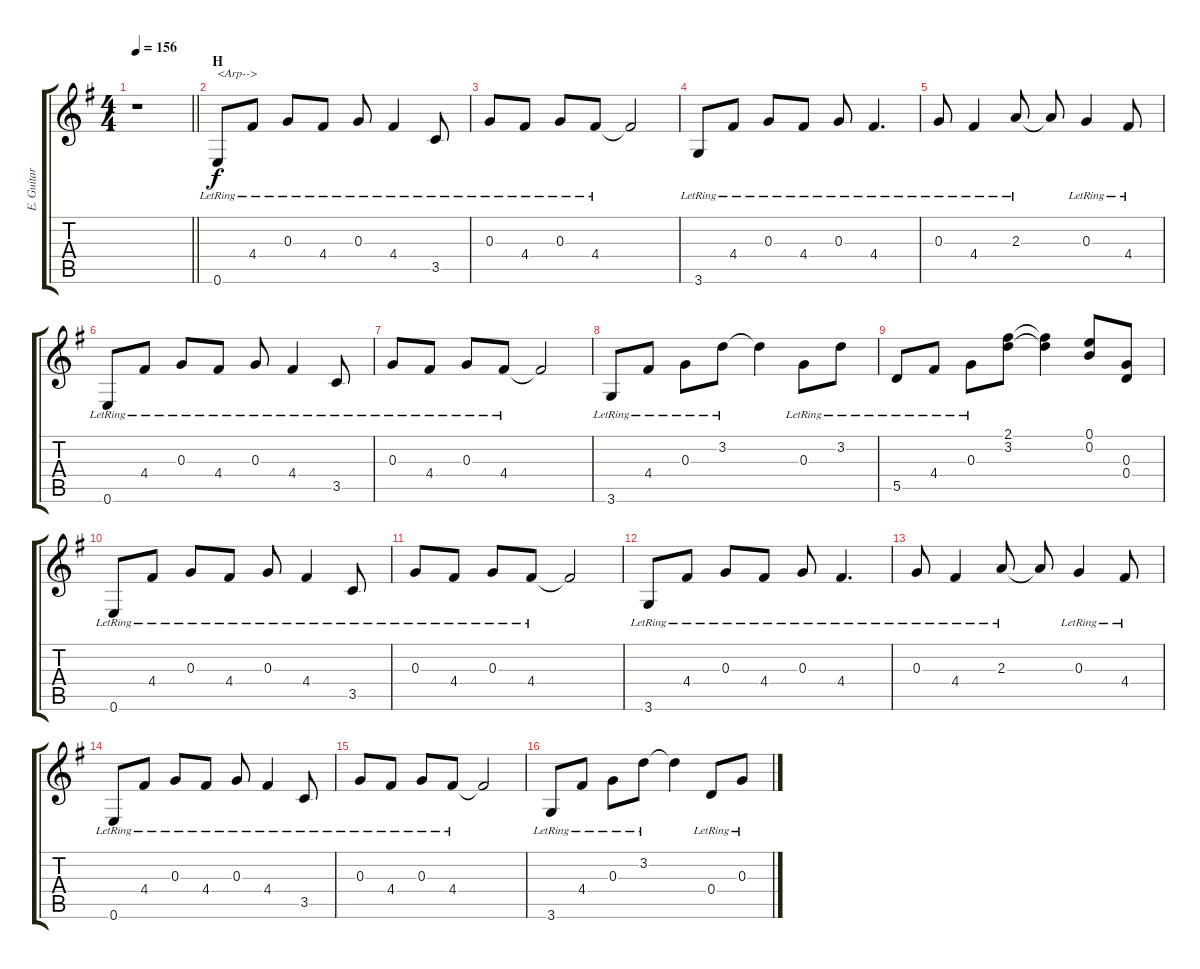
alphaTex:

\track ("E. Guitar III" "E. Guitar ") {instrument overdrivenguitar}
\staff {score tabs}
\tuning (E4 B3 G3 D3 A2 E2) {hide}
\ts (4 4)
\tempo 156
\clef g2
\barLineRight lightlight
\ks g
r.1{dy f} |
\section ("" "H")
0.6{lr}.8{txt "<Arp-->"} 4.4{lr}.8 0.3{lr}.8 4.4{lr}.8 0.3{lr}.8 4.4{lr}.4 3.5{lr}.8 |
0.3{lr}.8 4.4{lr}.8 0.3{lr}.8 4.4{lr}.8 4.4{t}.2 |
3.6{lr}.8 4.4{lr}.8 0.3{lr}.8 4.4{lr}.8 0.3{lr}.8 4.4{lr}.4{d} |
0.3{lr}.8 4.4{lr}.4 2.3{lr}.8 2.3{t}.8 0.3{lr}.4 4.4{lr}.8 |
0.6{lr}.8 4.4{lr}.8 0.3{lr}.8 4.4{lr}.8 0.3{lr}.8 4.4{lr}.4 3.5{lr}.8 |
0.3{lr}.8 4.4{lr}.8 0.3{lr}.8 4.4{lr}.8 4.4{t}.2 |
3.6{lr}.8 4.4{lr}.8 0.3{lr}.8 3.2{lr}.8 3.2{t}.4 0.3{lr}.8 3.2{lr}.8 |
5.5{lr}.8 4.4{lr}.8 0.3{lr}.8 (2.1 3.2).8 (2.1{t} 3.2{t}).4 (0.1 0.2).8 (0.3 0.4).8 |
0.6{lr}.8 4.4{lr}.8 0.3{lr}.8 4.4{lr}.8 0.3{lr}.8 4.4{lr}.4 3.5{lr}.8 |
0.3{lr}.8 4.4{lr}.8 0.3{lr}.8 4.4{lr}.8 4.4{t}.2 |
3.6{lr}.8 4.4{lr}.8 0.3{lr}.8 4.4{lr}.8 0.3{lr}.8 4.4{lr}.4{d} |
0.3{lr}.8 4.4{lr}.4 2.3{lr}.8 2.3{t}.8 0.3{lr}.4 4.4{lr}.8 |
0.6{lr}.8 4.4{lr}.8 0.3{lr}.8 4.4{lr}.8 0.3{lr}.8 4.4{lr}.4 3.5{lr}.8 |
0.3{lr}.8 4.4{lr}.8 0.3{lr}.8 4.4{lr}.8 4.4{t}.2 |
3.6{lr}.8 4.4{lr}.8 0.3{lr}.8 3.2{lr}.8 3.2{t}.4 0.4{lr}.8 0.3{lr}.8
